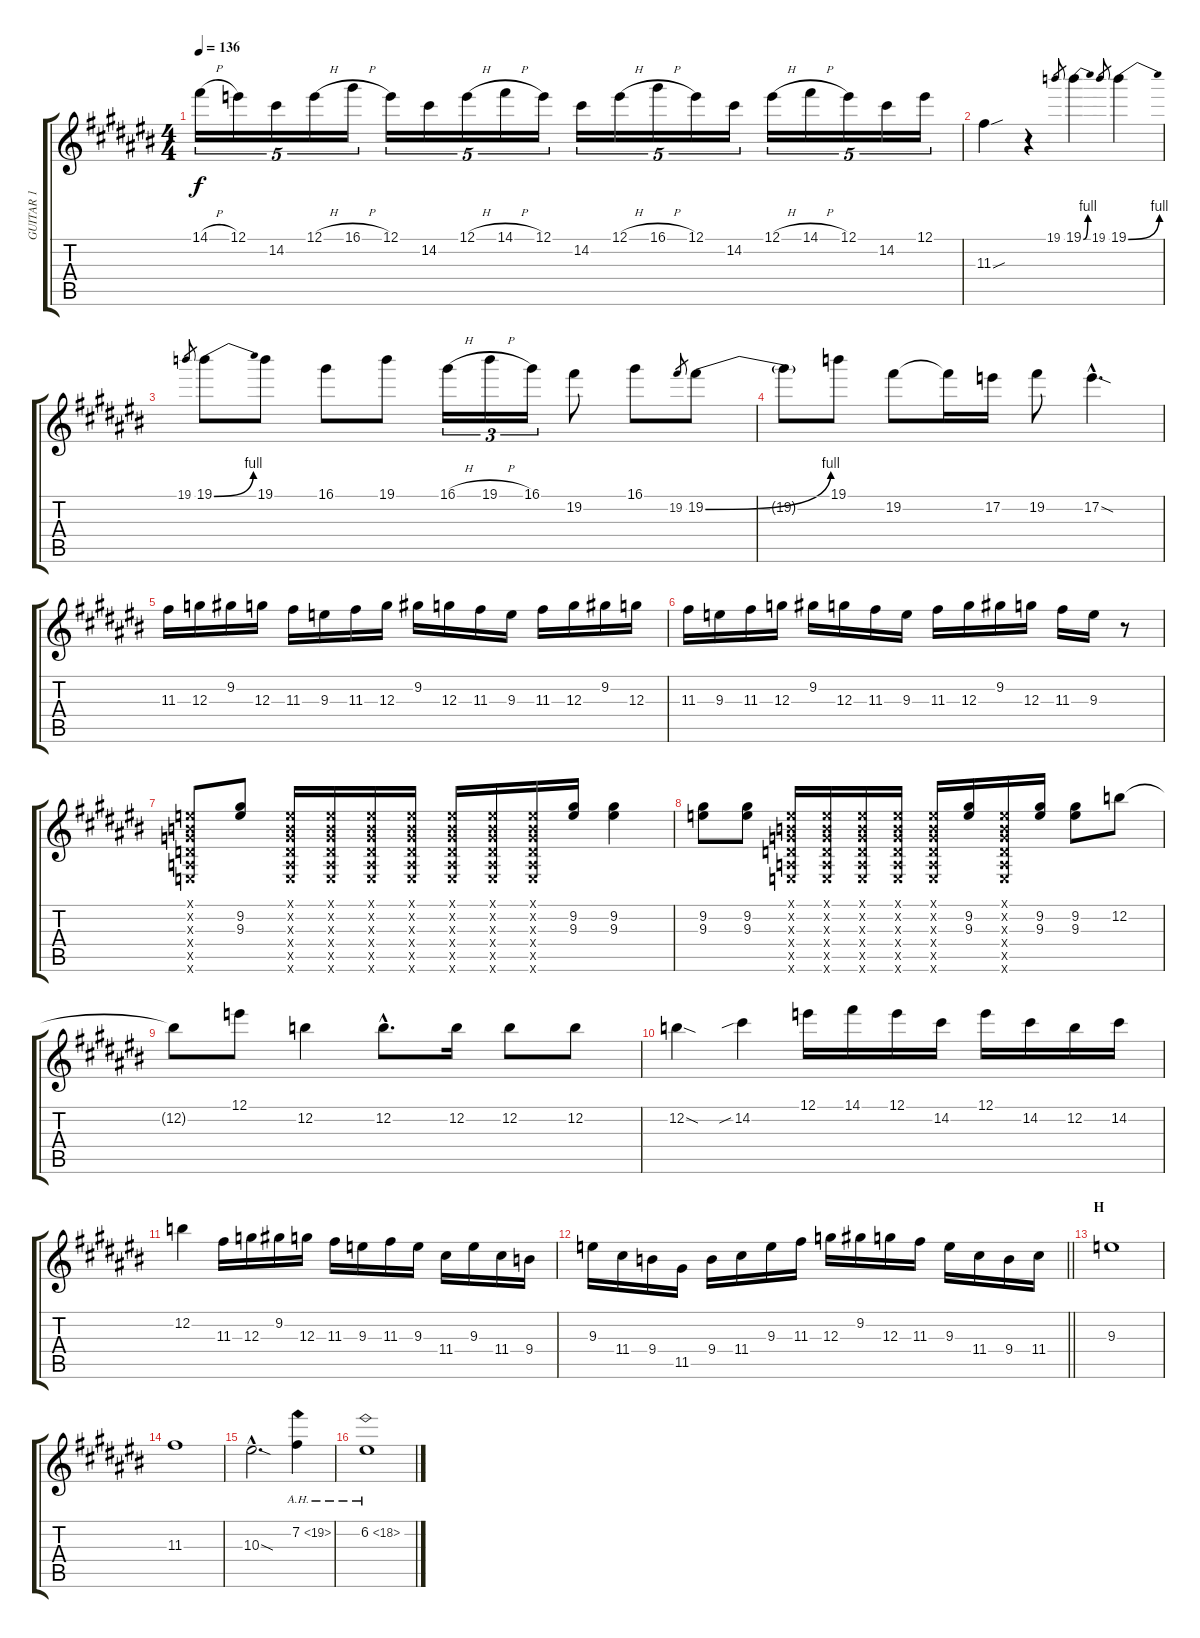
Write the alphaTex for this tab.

\track ("GUITAR 1" "GUITAR 1") {instrument distortionguitar}
\staff {score tabs}
\tuning (E4 B3 G3 D3 A2 E2) {hide}
\ts (4 4)
\tempo 136
\clef g2
\ks c#
14.1{h}.16{tu (5 4) dy f} 12.1.16{tu (5 4)} 14.2.16{tu (5 4)} 12.1{h}.16{tu (5 4)} 16.1{h}.16{tu (5 4)} 12.1.16{tu (5 4)} 14.2.16{tu (5 4)} 12.1{h}.16{tu (5 4)} 14.1{h}.16{tu (5 4)} 12.1.16{tu (5 4)} 14.2.16{tu (5 4)} 12.1{h}.16{tu (5 4)} 16.1{h}.16{tu (5 4)} 12.1.16{tu (5 4)} 14.2.16{tu (5 4)} 12.1{h}.16{tu (5 4)} 14.1{h}.16{tu (5 4)} 12.1.16{tu (5 4)} 14.2.16{tu (5 4)} 12.1.16{tu (5 4)} |
11.3{sou}.4 r.4 19.1.8{gr} 19.1{be (bend 0 0 60 4)}.4 19.1.8{gr} 19.1{be (bend 0 0 60 4)}.4 |
19.1.8{gr} 19.1{be (bend 0 0 60 4)}.8 19.1.8 16.1.8 19.1.8 16.1{h}.16{tu (3 2)} 19.1{h}.16{tu (3 2)} 16.1.16{tu (3 2)} 19.2.8 16.1.8 19.2.8{gr} 19.2{be (bend 0 0 60 4)}.8 |
19.2{t}.8 19.1.8 19.2.8 19.2{t}.16 17.2.16 19.2.8 17.2{sod hac}.4{d} |
11.3.16 12.3.16 9.2.16 12.3.16 11.3.16 9.3.16 11.3.16 12.3.16 9.2.16 12.3.16 11.3.16 9.3.16 11.3.16 12.3.16 9.2.16 12.3.16 |
11.3.16 9.3.16 11.3.16 12.3.16 9.2.16 12.3.16 11.3.16 9.3.16 11.3.16 12.3.16 9.2.16 12.3.16 11.3.16 9.3.16 r.8 |
(0.1{x} 0.2{x} 0.3{x} 0.4{x} 0.5{x} 0.6{x}).8 (9.2 9.3).8 (0.1{x} 0.2{x} 0.3{x} 0.4{x} 0.5{x} 0.6{x}).16 (0.1{x} 0.2{x} 0.3{x} 0.4{x} 0.5{x} 0.6{x}).16 (0.1{x} 0.2{x} 0.3{x} 0.4{x} 0.5{x} 0.6{x}).16 (0.1{x} 0.2{x} 0.3{x} 0.4{x} 0.5{x} 0.6{x}).16 (0.1{x} 0.2{x} 0.3{x} 0.4{x} 0.5{x} 0.6{x}).16 (0.1{x} 0.2{x} 0.3{x} 0.4{x} 0.5{x} 0.6{x}).16 (0.1{x} 0.2{x} 0.3{x} 0.4{x} 0.5{x} 0.6{x}).16 (9.2 9.3).16 (9.2 9.3).4 |
(9.2 9.3).8 (9.2 9.3).8 (0.1{x} 0.2{x} 0.3{x} 0.4{x} 0.5{x} 0.6{x}).16 (0.1{x} 0.2{x} 0.3{x} 0.4{x} 0.5{x} 0.6{x}).16 (0.1{x} 0.2{x} 0.3{x} 0.4{x} 0.5{x} 0.6{x}).16 (0.1{x} 0.2{x} 0.3{x} 0.4{x} 0.5{x} 0.6{x}).16 (0.1{x} 0.2{x} 0.3{x} 0.4{x} 0.5{x} 0.6{x}).16 (9.2 9.3).16 (0.1{x} 0.2{x} 0.3{x} 0.4{x} 0.5{x} 0.6{x}).16 (9.2 9.3).16 (9.2 9.3).8 12.2.8 |
12.2{t}.8 12.1.8 12.2.4 12.2{hac}.8{d} 12.2.16 12.2.8 12.2.8 |
12.2{sod}.4 14.2{sib}.4 12.1.16 14.1.16 12.1.16 14.2.16 12.1.16 14.2.16 12.2.16 14.2.16 |
12.2.4 11.3.16 12.3.16 9.2.16 12.3.16 11.3.16 9.3.16 11.3.16 9.3.16 11.4.16 9.3.16 11.4.16 9.4.16 |
\barLineRight lightlight
9.3.16 11.4.16 9.4.16 11.5.16 9.4.16 11.4.16 9.3.16 11.3.16 12.3.16 9.2.16 12.3.16 11.3.16 9.3.16 11.4.16 9.4.16 11.4.16 |
\section ("" "H")
9.3.1{volume 10} |
11.3.1 |
10.3{sod hac}.2{d} 7.2{ah 12}.4 |
6.2{ah 12}.1
